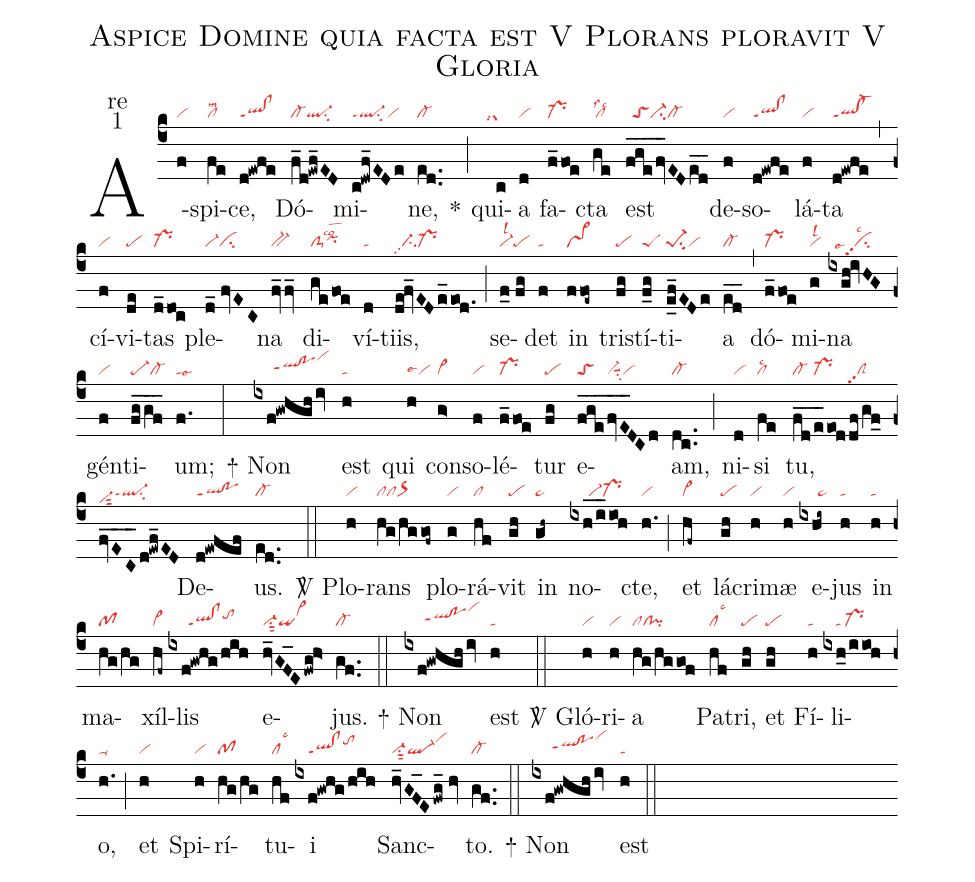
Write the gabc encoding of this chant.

name:Aspice Domine quia facta est V Plorans ploravit V Gloria;
office-part:re;
mode:1;
nabc-lines:1;
%%
(c4) A(f|vi)spi(fe|cllsm2)ce,(d!ewfe|ql!clppt1)
Dó(f_d!ewf_ED|cl-ql-su2)mi(c!dwf_EDe|ql-ppt1su2vi)ne,(ed..|cl-)
<sp>*</sp>(;)
qui(c|```grlsi4)a(d|vi) fa(f_1foe|pr-)cta(ge|cllss2lsc2)
est(fge___fv_EDed__|//toSci-cl-)
de(f|vi)so(d!ewfe|ql!clppt1)lá(f|vi)ta(d!ewfe|ql!cl-ppt1) (,)
cí(f|vi)vi(de|pe)tas(d_1doc|pr-)
ple(d_//fvEC|vi-ci)na(fv_fv_|bv-)
di(gefoe|clS-`pihhlsco2)ví(d|ta)tiis,(de@fv_EDe_1eod.|//ci-pp2pr-) (;)
se(f_0//fg|vi-lsl2pe)det(f|ta) in(ffoe~|vs>)
tri(fg|pe)stí(f_g|peS)ti(e_f_EDe|pe-1su2vi)a(ed__|cl-) (,)
dó(f_1foe|pr-)mi(g|vilsl2)na(ixgh@ivHG|//cipp2lsc2lse4)
gén(f|vi)ti(fg_/gf__|pe-cl-)um;(f.|talse6) (:)

<sp>+</sp> Non(ixf!gwhghiv|//////qlhh!pohhppt1vihl) est(h|ta)
qui(h|vilse4) con(g>|vi>)so(f|vi)lé(f_1foe|pr-)tur(fg|pe)
e(fge___|toS|fvE__DCd|vi-suu1su2vi)am,(dc..|cl-) (;)
ni(d|vi)si(fe|cllsc2) tu,(fd__|cl-|e_eod|pr-|df/gf_|clSpp2|fvEC___/d!ewf_ED|vi-hcsut2ql-ppt1su2)
De(d!ewfef|ql!poppt1)us.(ed..|cl-) (::)

<sp>V/</sp> Plo(h|vi)rans(hg/hggof~|clclor>) plo(g|vi)rá(hf|cl)vit(gh|pe) in(gh~|pe~) no(ixh_1/i_1ioh|//////vi-pr-)cte,(h.|vi) (;)
et(hf~|vi>) lá(gh|pe)cri(h|vi)mæ(h|vi) e(ixhi~|//////pe~)jus(h|ta) in(h|ta) ma(hg/hg|pf)xíl(hf~|vi>)lis(ixf!gwhg/hih|//////ql!clppt1tohi) e(hv_GF_E/fwg!h>|vi-su1sut2qivi>hj)jus.(gf..|cl-) (::)

<sp>+</sp> Non(ixf!gwhghiv|//////qlhh!pohhppt1vihl) est(h|ta) (::)

<sp>V/</sp> Gló(h|vi)ri(h|vi)a(hg/hggof|clcl!pi) Pa(hf|cllsc3)tri,(gh|pe)
et(gh|pe) Fí(h|ta)li(ixh_0/iioh|////ta/pr-)o,(h.|ta-) (;)
et(h|vi) Spi(h|vi)rí(hg/hg|pf)tu(hf|cllsc3)i(ixf!gwhg/hih|////ql!clppt1tohj)
Sanc(hv_GF_E/fwg_//hv|vi-su1sut2ql-vihk)to.(gf..|cl-) (::)

<sp>+</sp> Non(ixf!gwhghiv|//////qlhh!pohhppt1vihl) est(h|ta) (::)
